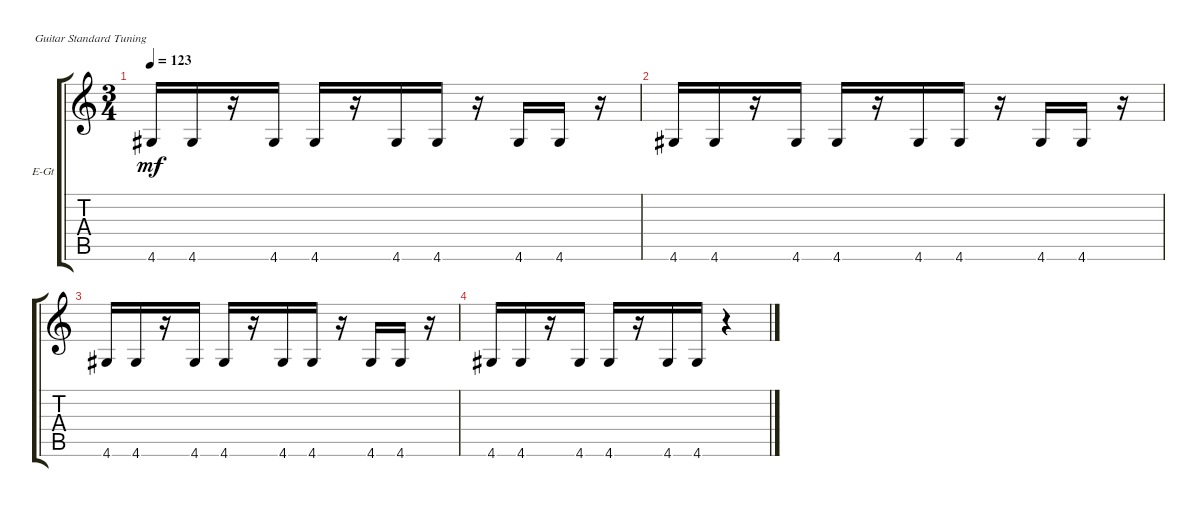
\defaultSystemsLayout 4
\bracketExtendMode groupsimilarinstruments
\firstSystemTrackNameOrientation horizontal
\otherSystemsTrackNameOrientation horizontal
\track ("Electric Guitar" "E-Gt") {instrument electricguitarclean}
\staff {score tabs}
\tuning (E4 B3 G3 D3 A2 E2)
\ts (3 4)
\tempo 123
\clef g2
\scale
0.333333
\ks c
4.6.16{dy mf} 4.6.16 r.16 4.6.16 4.6.16 r.16 4.6.16 4.6.16 r.16 4.6.16 4.6.16 r.16 |
\scale
0.333333 4.6.16 4.6.16 r.16 4.6.16 4.6.16 r.16 4.6.16 4.6.16 r.16 4.6.16 4.6.16 r.16 |
\scale
0.333333 4.6.16 4.6.16 r.16 4.6.16 4.6.16 r.16 4.6.16 4.6.16 r.16 4.6.16 4.6.16 r.16 |
\scale
0.333333 4.6.16 4.6.16 r.16 4.6.16 4.6.16 r.16 4.6.16 4.6.16 r.4 |
\scale
0.333333 |
\scale
0.333333 |
\scale
0.333333 |
\scale
0.333333 |
\scale
0.333333 |
\scale
0.333333 |
\scale
0.333333 |
\scale
0.333333 |
\scale
0.333333 |
\scale
0.333333 |
\scale
0.333333 |
\scale
0.333333
